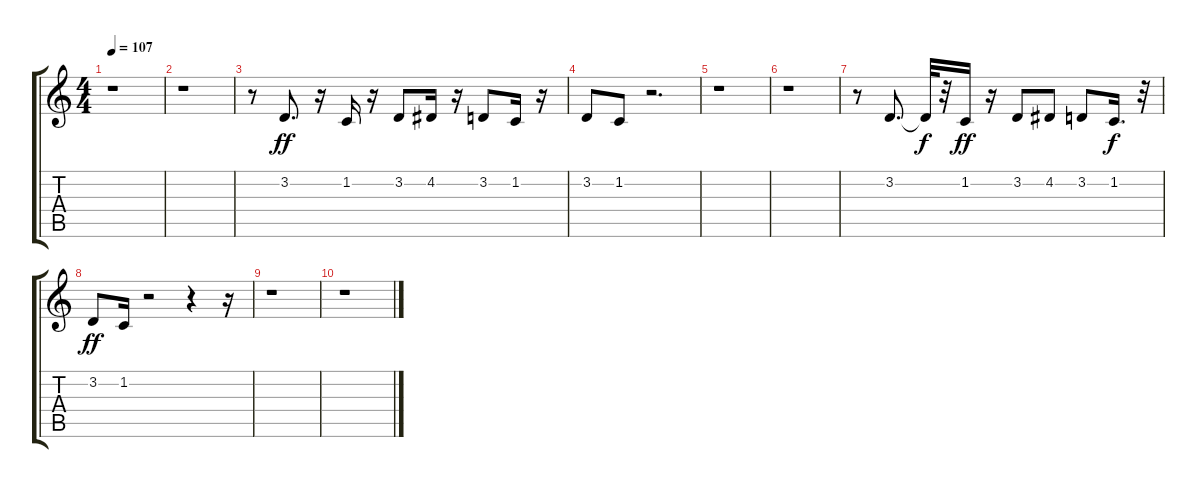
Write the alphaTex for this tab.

\track "" {instrument choiraahs}
\staff {score tabs}
\tuning (E4 B3 G3 D3 A2 E2) {hide}
\ts (4 4)
\tempo 107
\clef g2
\ks c
r.1{dy ff} |
r.1 |
r.8 3.2.8{d} r.16 1.2.16 r.16 3.2.8 4.2.16 r.16 3.2.8 1.2.16 r.16 |
3.2.8 1.2.8 r.2{d} |
r.1 |
r.1 |
r.8 3.2.8{d} 3.2{t}.32{dy f} r.32 1.2.16{dy ff} r.16 3.2.8 4.2.8 3.2.8 1.2.16{d dy f} r.32 |
3.2.8{dy ff} 1.2.16 r.2 r.4 r.16 |
r.1 |
r.1
